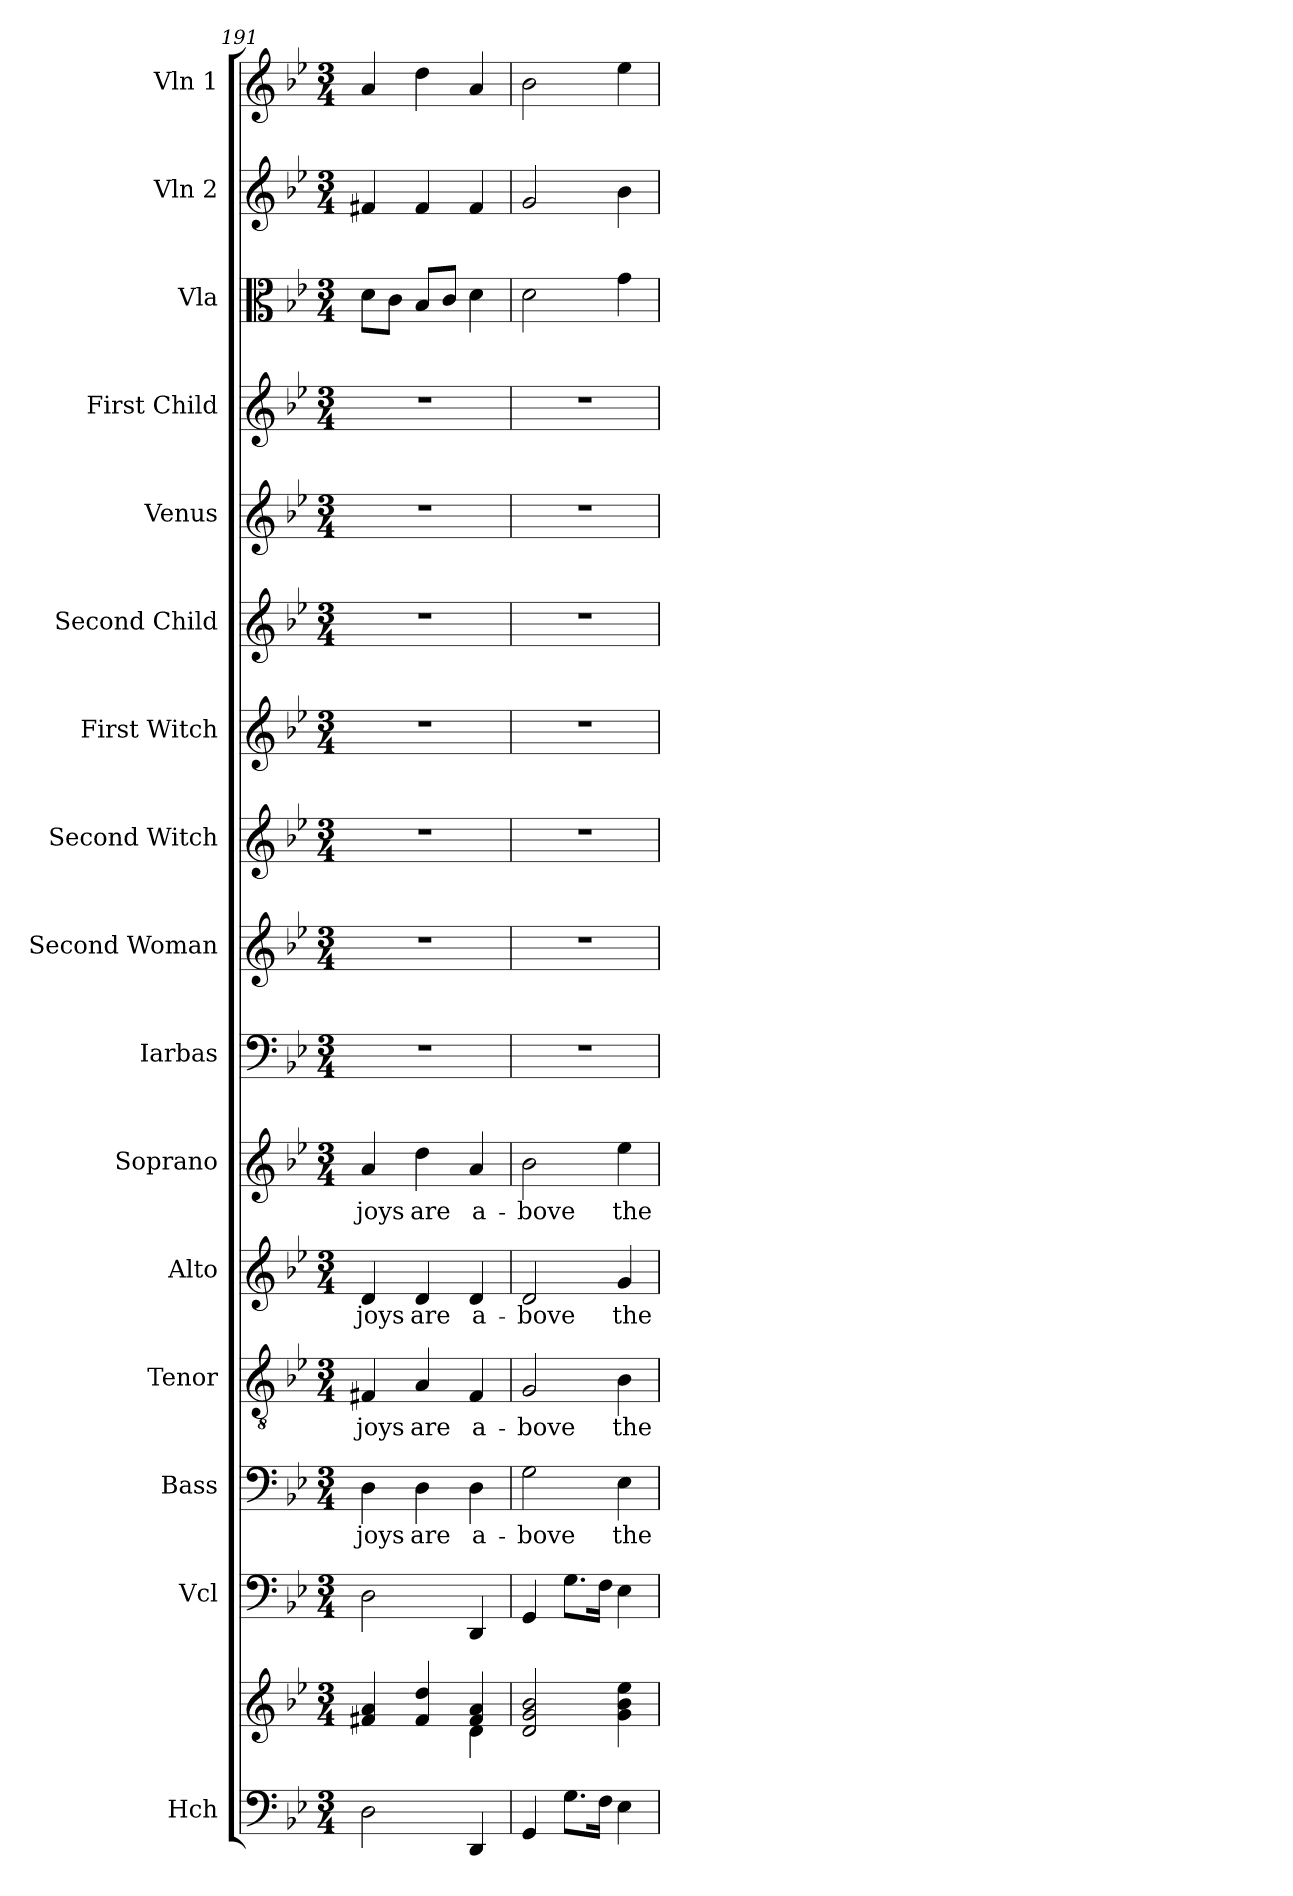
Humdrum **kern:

**kern	**kern	**kern	**kern	**text	**kern	**text	**kern	**text	**kern	**text	**kern	**kern	**kern	**kern	**kern	**kern	**kern	**kern	**kern	**kern
*part16	*part16	*part15	*part14	*part14	*part13	*part13	*part12	*part12	*part11	*part11	*part10	*part9	*part8	*part7	*part6	*part5	*part4	*part3	*part2	*part1
*staff17	*staff16	*staff15	*staff14	*staff14	*staff13	*staff13	*staff12	*staff12	*staff11	*staff11	*staff10	*staff9	*staff8	*staff7	*staff6	*staff5	*staff4	*staff3	*staff2	*staff1
*I"Hch	*	*I"Vcl	*I"Bass	*	*I"Tenor	*	*I"Alto	*	*I"Soprano	*	*I"Iarbas	*I"Second Woman	*I"Second Witch	*I"First Witch	*I"Second Child	*I"Venus	*I"First Child	*I"Vla	*I"Vln 2	*I"Vln 1
*I'Hch.	*	*I'Vc.	*I'B.	*	*I'T.	*	*I'A.	*	*I'S.	*	*I'I.	*I'2W	*I'W2.	*I'W1	*I'C2.	*I'V.	*I'C1	*I'Vla.	*I'Vln.	*I'Vln.
*clefF4	*clefG2	*clefF4	*clefF4	*	*clefGv2	*	*clefG2	*	*clefG2	*	*clefF4	*clefG2	*clefG2	*clefG2	*clefG2	*clefG2	*clefG2	*clefC3	*clefG2	*clefG2
*k[b-e-]	*k[b-e-]	*k[b-e-]	*k[b-e-]	*	*k[b-e-]	*	*k[b-e-]	*	*k[b-e-]	*	*k[b-e-]	*k[b-e-]	*k[b-e-]	*k[b-e-]	*k[b-e-]	*k[b-e-]	*k[b-e-]	*k[b-e-]	*k[b-e-]	*k[b-e-]
*M3/4	*M3/4	*M3/4	*M3/4	*	*M3/4	*	*M3/4	*	*M3/4	*	*M3/4	*M3/4	*M3/4	*M3/4	*M3/4	*M3/4	*M3/4	*M3/4	*M3/4	*M3/4
=191	=191	=191	=191	=191	=191	=191	=191	=191	=191	=191	=191	=191	=191	=191	=191	=191	=191	=191	=191	=191
*	*^	*	*	*	*	*	*	*	*	*	*	*	*	*	*	*	*	*	*	*
!	!	!	!	!	!LO:LY:b	!	!LO:LY:b	!	!LO:LY:b	!	!LO:LY:b	!	!	!	!	!	!	!	!	!	!
2D\	4f#X/ 4a/	2ryy	2D\	4D\	joys	4F#X/	joys	4d/	joys	4a/	joys	2.r	2.r	2.r	2.r	2.r	2.r	2.r	8d\L	4f#X/	4a/
.	.	.	.	.	.	.	.	.	.	.	.	.	.	.	.	.	.	.	8c\J	.	.
!	!	!	!	!	!LO:LY:b	!	!LO:LY:b	!	!LO:LY:b	!	!LO:LY:b	!	!	!	!	!	!	!	!	!	!
.	4f#/ 4dd/	.	.	4D\	are	4A/	are	4d/	are	4dd\	are	.	.	.	.	.	.	.	8B-/L	4f#/	4dd\
.	.	.	.	.	.	.	.	.	.	.	.	.	.	.	.	.	.	.	8c/J	.	.
!	!	!	!	!	!LO:LY:b	!	!LO:LY:b	!	!LO:LY:b	!	!LO:LY:b	!	!	!	!	!	!	!	!	!	!
4DD/	4f#/ 4a/	4d\	4DD/	4D\	a-	4F#/	a-	4d/	a-	4a/	a-	.	.	.	.	.	.	.	4d\	4f#/	4a/
=192	=192	=192	=192	=192	=192	=192	=192	=192	=192	=192	=192	=192	=192	=192	=192	=192	=192	=192	=192	=192	=192
!	!	!	!	!	!LO:LY:b	!	!LO:LY:b	!	!LO:LY:b	!	!LO:LY:b	!	!	!	!	!	!	!	!	!	!
*	*v	*v	*	*	*	*	*	*	*	*	*	*	*	*	*	*	*	*	*	*	*
4GG/	2d/ 2g/ 2b-/	4GG/	2G\	-bove	2G/	-bove	2d/	-bove	2b-\	-bove	2.r	2.r	2.r	2.r	2.r	2.r	2.r	2d\	2g/	2b-\
8.G\L	.	8.G\L	.	.	.	.	.	.	.	.	.	.	.	.	.	.	.	.	.	.
16F\Jk	.	16F\Jk	.	.	.	.	.	.	.	.	.	.	.	.	.	.	.	.	.	.
!	!	!	!	!LO:LY:b	!	!LO:LY:b	!	!LO:LY:b	!	!LO:LY:b	!	!	!	!	!	!	!	!	!	!
4E-\	4g\ 4b-\ 4ee-\	4E-\	4E-\	the	4B-\	the	4g/	the	4ee-\	the	.	.	.	.	.	.	.	4g\	4b-\	4ee-\
=	=	=	=	=	=	=	=	=	=	=	=	=	=	=	=	=	=	=	=	=
*-	*-	*-	*-	*-	*-	*-	*-	*-	*-	*-	*-	*-	*-	*-	*-	*-	*-	*-	*-	*-
